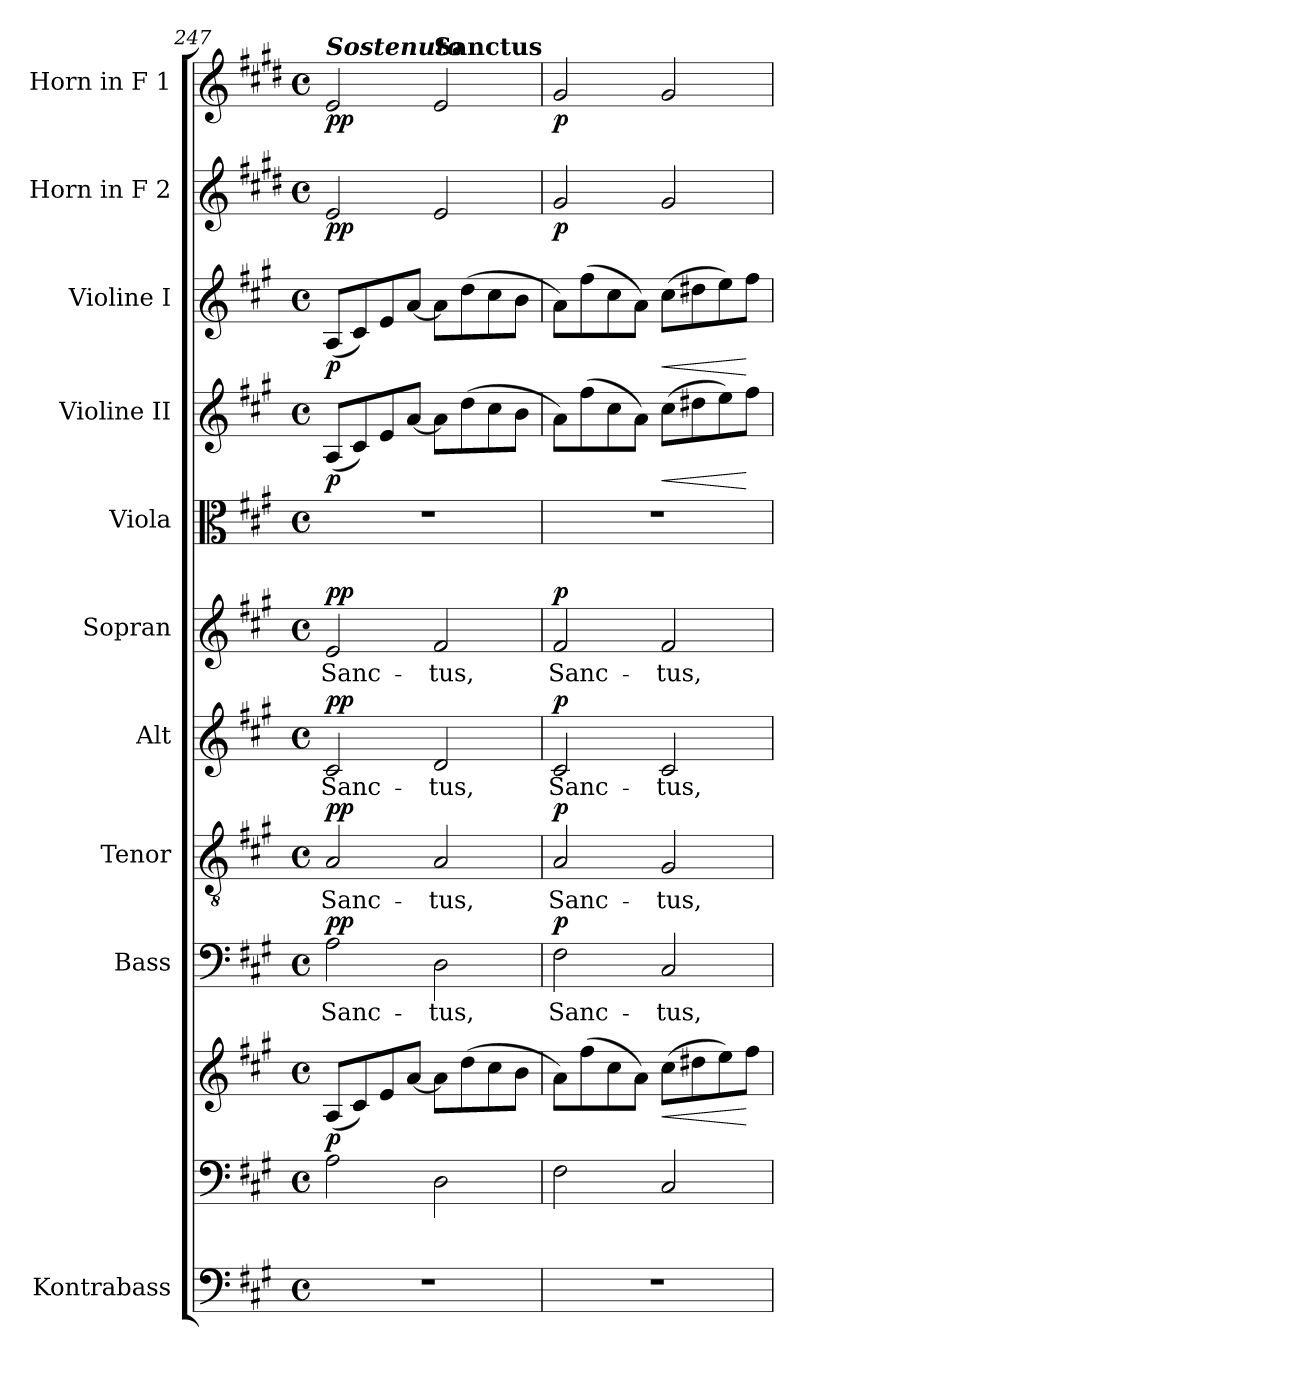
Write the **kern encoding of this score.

**kern	**kern	**kern	**dynam	**kern	**text	**dynam	**kern	**text	**dynam	**kern	**text	**dynam	**kern	**text	**dynam	**kern	**kern	**dynam	**kern	**dynam	**kern	**dynam	**kern	**dynam
*part11	*part10	*part10	*part10	*part9	*part9	*part9	*part8	*part8	*part8	*part7	*part7	*part7	*part6	*part6	*part6	*part5	*part4	*part4	*part3	*part3	*part2	*part2	*part1	*part1
*staff12	*staff11	*staff10	*staff10/11	*staff9	*staff9	*staff9	*staff8	*staff8	*staff8	*staff7	*staff7	*staff7	*staff6	*staff6	*staff6	*staff5	*staff4	*staff4	*staff3	*staff3	*staff2	*staff2	*staff1	*staff1
*I"Kontrabass	*	*	*	*I"Bass	*	*	*I"Tenor	*	*	*I"Alt	*	*	*I"Sopran	*	*	*I"Viola	*I"Violine II	*	*I"Violine I	*	*I"Horn in F 2	*	*I"Horn in F 1	*
*I'Kb.	*	*	*	*I'B.	*	*	*I'T.	*	*	*I'A.	*	*	*I'S.	*	*	*I'Vla.	*I'Vl. II	*	*I'Vl. I	*	*	*	*	*
!!LO:PB:g=z
*clefF4	*clefF4	*clefG2	*	*clefF4	*	*	*clefGv2	*	*	*clefG2	*	*	*clefG2	*	*	*clefC3	*clefG2	*	*clefG2	*	*clefG2	*	*clefG2	*
*ITrd7c12	*	*	*	*	*	*	*	*	*	*	*	*	*	*	*	*	*	*	*	*	*ITrd4c7	*	*ITrd4c7	*
*k[f#c#g#]	*k[f#c#g#]	*k[f#c#g#]	*	*k[f#c#g#]	*	*	*k[f#c#g#]	*	*	*k[f#c#g#]	*	*	*k[f#c#g#]	*	*	*k[f#c#g#]	*k[f#c#g#]	*	*k[f#c#g#]	*	*k[f#c#g#]	*	*k[f#c#g#]	*
*A:	*A:	*A:	*	*A:	*	*	*A:	*	*	*A:	*	*	*A:	*	*	*A:	*A:	*	*A:	*	*A:	*	*A:	*
*M4/4	*M4/4	*M4/4	*	*M4/4	*	*	*M4/4	*	*	*M4/4	*	*	*M4/4	*	*	*M4/4	*M4/4	*	*M4/4	*	*M4/4	*	*M4/4	*
*met(c)	*met(c)	*met(c)	*	*met(c)	*	*	*met(c)	*	*	*met(c)	*	*	*met(c)	*	*	*met(c)	*met(c)	*	*met(c)	*	*met(c)	*	*met(c)	*
=247	=247	=247	=247	=247	=247	=247	=247	=247	=247	=247	=247	=247	=247	=247	=247	=247	=247	=247	=247	=247	=247	=247	=247	=247
!	!	!	!	!	!	!	!	!	!	!	!	!	!	!	!	!	!	!	!	!	!	!	!LO:TX:a:Bi:t=Sostenuto	!
!	!	!	!LO:DY:b	!	!LO:LY:b	!LO:DY:a	!	!LO:LY:b	!LO:DY:a	!	!LO:LY:b	!LO:DY:a	!	!LO:LY:b	!LO:DY:a	!	!	!LO:DY:b	!	!LO:DY:b	!	!LO:DY:b	!	!LO:DY:b
1r	2A\	(<8A/L	p	2A\	Sanc-	pp	2A/	Sanc-	pp	2c#/	Sanc-	pp	2e/	Sanc-	pp	1r	(<8A/L	p	(<8A/L	p	2A/	pp	2A/	pp
.	.	8c#/)	.	.	.	.	.	.	.	.	.	.	.	.	.	.	8c#/)	.	8c#/)	.	.	.	.	.
.	.	8e/	.	.	.	.	.	.	.	.	.	.	.	.	.	.	8e/	.	8e/	.	.	.	.	.
.	.	[8a/J	.	.	.	.	.	.	.	.	.	.	.	.	.	.	[8a/J	.	[8a/J	.	.	.	.	.
!	!	!	!	!	!	!	!	!	!	!	!	!	!	!	!	!	!	!	!	!	!	!	!LO:TX:a:B:t=Sanctus	!
!	!	!	!	!	!LO:LY:b	!	!	!LO:LY:b	!	!	!LO:LY:b	!	!	!LO:LY:b	!	!	!	!	!	!	!	!	!	!
.	2D\	8a\L]	.	2D\	-tus,	.	2A/	-tus,	.	2d/	-tus,	.	2f#/	-tus,	.	.	8a\L]	.	8a\L]	.	2A/	.	2A/	.
.	.	(>8dd\	.	.	.	.	.	.	.	.	.	.	.	.	.	.	(>8dd\	.	(>8dd\	.	.	.	.	.
.	.	8cc#\	.	.	.	.	.	.	.	.	.	.	.	.	.	.	8cc#\	.	8cc#\	.	.	.	.	.
.	.	8b\J	.	.	.	.	.	.	.	.	.	.	.	.	.	.	8b\J	.	8b\J	.	.	.	.	.
=248	=248	=248	=248	=248	=248	=248	=248	=248	=248	=248	=248	=248	=248	=248	=248	=248	=248	=248	=248	=248	=248	=248	=248	=248
!	!	!	!	!	!LO:LY:b	!LO:DY:a	!	!LO:LY:b	!LO:DY:a	!	!LO:LY:b	!LO:DY:a	!	!LO:LY:b	!LO:DY:a	!	!	!	!	!	!	!LO:DY:b	!	!LO:DY:b
1r	2F#\	8a\L)	.	2F#\	Sanc-	p	2A/	Sanc-	p	2c#/	Sanc-	p	2f#/	Sanc-	p	1r	8a\L)	.	8a\L)	.	2c#/	p	2c#/	p
.	.	(>8ff#\	.	.	.	.	.	.	.	.	.	.	.	.	.	.	(>8ff#\	.	(>8ff#\	.	.	.	.	.
.	.	8cc#\	.	.	.	.	.	.	.	.	.	.	.	.	.	.	8cc#\	.	8cc#\	.	.	.	.	.
.	.	8a\J)	.	.	.	.	.	.	.	.	.	.	.	.	.	.	8a\J)	.	8a\J)	.	.	.	.	.
!	!	!	!LO:HP:b	!	!LO:LY:b	!	!	!LO:LY:b	!	!	!LO:LY:b	!	!	!LO:LY:b	!	!	!	!LO:HP:b	!	!LO:HP:b	!	!	!	!
.	2C#/	(>8cc#\L	<	2C#/	-tus,	.	2G#/	-tus,	.	2c#/	-tus,	.	2f#/	-tus,	.	.	(>8cc#\L	<	(>8cc#\L	<	2c#/	.	2c#/	.
.	.	8dd#X\	.	.	.	.	.	.	.	.	.	.	.	.	.	.	8dd#X\	.	8dd#X\	.	.	.	.	.
.	.	8ee\)	.	.	.	.	.	.	.	.	.	.	.	.	.	.	8ee\)	.	8ee\)	.	.	.	.	.
.	.	8ff#\J	[	.	.	.	.	.	.	.	.	.	.	.	.	.	8ff#\J	[	8ff#\J	[	.	.	.	.
=	=	=	=	=	=	=	=	=	=	=	=	=	=	=	=	=	=	=	=	=	=	=	=	=
*-	*-	*-	*-	*-	*-	*-	*-	*-	*-	*-	*-	*-	*-	*-	*-	*-	*-	*-	*-	*-	*-	*-	*-	*-
